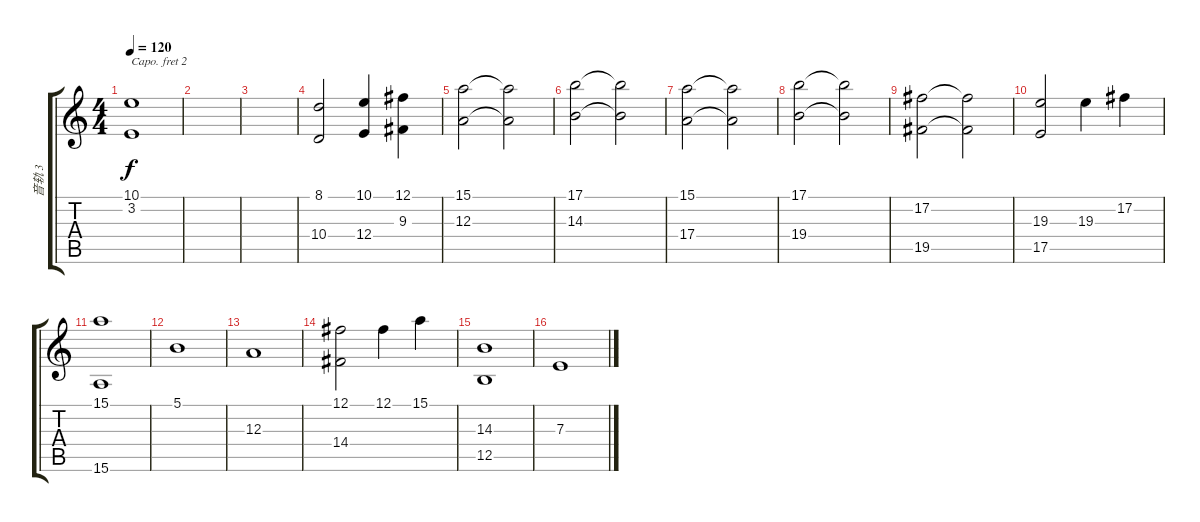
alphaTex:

\track ("音轨 3" "音轨 3") {instrument synthstrings2}
\staff {score tabs}
\capo 2
\tuning (E4 B3 G3 D3 A2 E2) {hide}
\ts (4 4)
\tempo 120
\clef g2
\ks c
(10.1 3.2).1{dy f} |
|
|
(8.1 10.4).2 (10.1 12.4).4 (12.1 9.3).4 |
(15.1 12.3).2 (15.1{t} 12.3{t}).2 |
(17.1 14.3).2 (17.1{t} 14.3{t}).2 |
(15.1 17.4).2 (15.1{t} 17.4{t}).2 |
(17.1 19.4).2 (17.1{t} 19.4{t}).2 |
(17.2 19.5).2 (17.2{t} 19.5{t}).2 |
(19.3 17.5).2 19.3.4 17.2.4 |
(15.1 15.6).1 |
5.1.1 |
12.3.1 |
(12.1 14.4).2 12.1.4 15.1.4 |
(14.3 12.5).1 |
7.3.1
